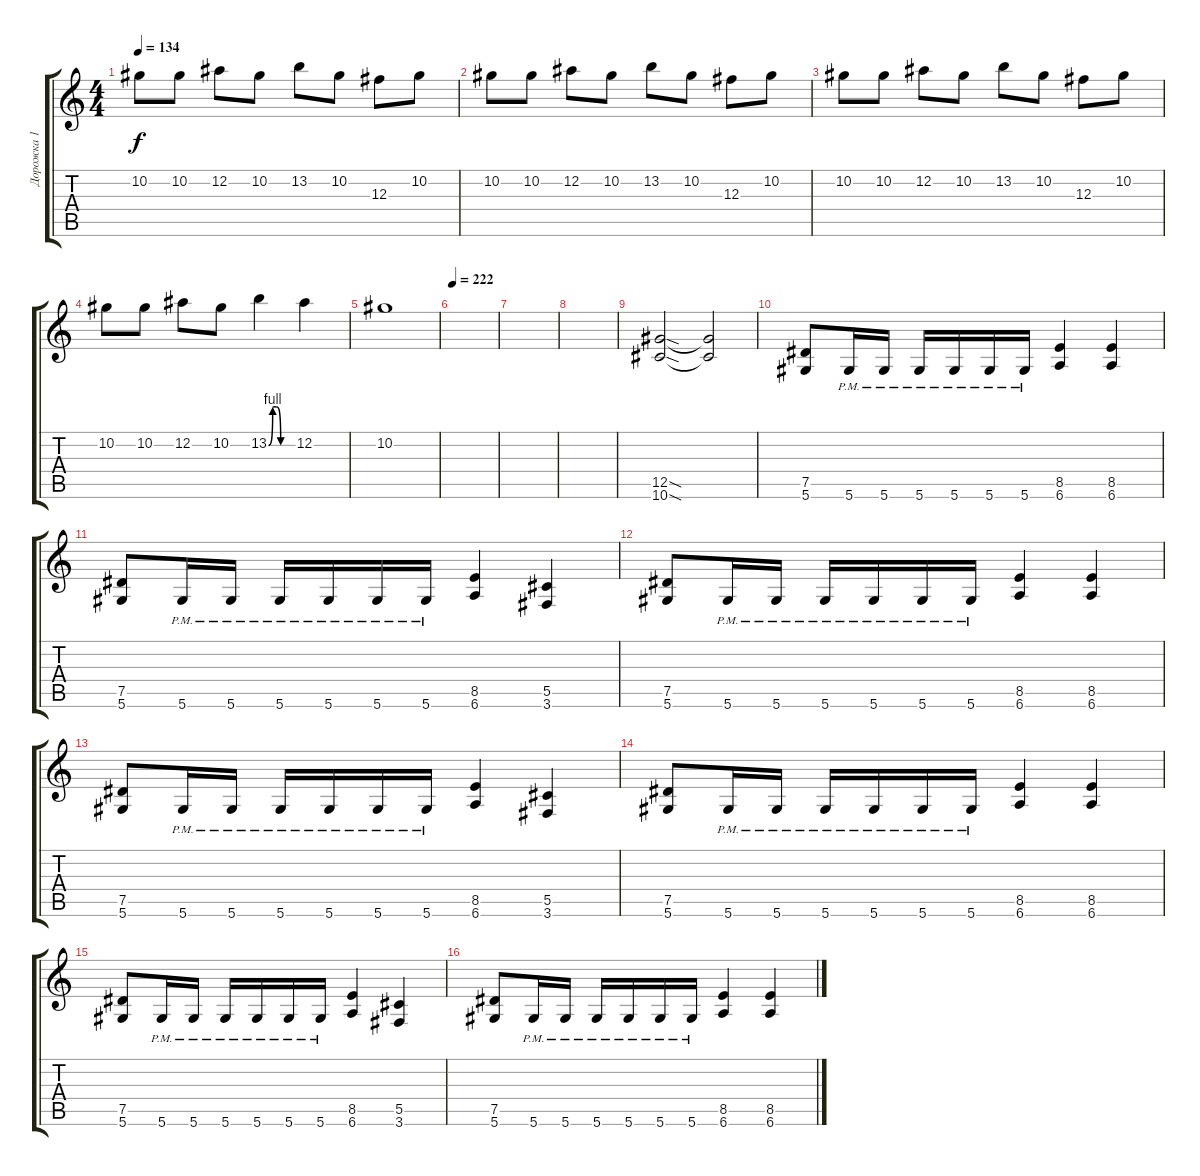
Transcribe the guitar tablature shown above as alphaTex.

\track ("Дорожка 1" "Дорожка 1") {instrument distortionguitar}
\staff {score tabs}
\tuning (Eb4 Bb3 Gb3 Db3 Ab2 Eb2) {hide}
\ts (4 4)
\tempo 134
\clef g2
\ks c
10.2.8{dy f} 10.2.8 12.2.8 10.2.8 13.2.8 10.2.8 12.3.8 10.2.8 |
10.2.8 10.2.8 12.2.8 10.2.8 13.2.8 10.2.8 12.3.8 10.2.8 |
10.2.8 10.2.8 12.2.8 10.2.8 13.2.8 10.2.8 12.3.8 10.2.8 |
10.2.8 10.2.8 12.2.8 10.2.8 13.2{be (custom 0 0 10 4 20 4 30 0 60 0)}.4 12.2.4 |
10.2.1 |
\tempo 222
|
|
|
(12.5{sod} 10.6{sod}).2 (12.5{t} 10.6{t}).2 |
(7.5 5.6).8 5.6{pm}.16 5.6{pm}.16 5.6{pm}.16 5.6{pm}.16 5.6{pm}.16 5.6{pm}.16 (8.5 6.6).4 (8.5 6.6).4 |
(7.5 5.6).8 5.6{pm}.16 5.6{pm}.16 5.6{pm}.16 5.6{pm}.16 5.6{pm}.16 5.6{pm}.16 (8.5 6.6).4 (5.5 3.6).4 |
(7.5 5.6).8 5.6{pm}.16 5.6{pm}.16 5.6{pm}.16 5.6{pm}.16 5.6{pm}.16 5.6{pm}.16 (8.5 6.6).4 (8.5 6.6).4 |
(7.5 5.6).8 5.6{pm}.16 5.6{pm}.16 5.6{pm}.16 5.6{pm}.16 5.6{pm}.16 5.6{pm}.16 (8.5 6.6).4 (5.5 3.6).4 |
(7.5 5.6).8 5.6{pm}.16 5.6{pm}.16 5.6{pm}.16 5.6{pm}.16 5.6{pm}.16 5.6{pm}.16 (8.5 6.6).4 (8.5 6.6).4 |
(7.5 5.6).8 5.6{pm}.16 5.6{pm}.16 5.6{pm}.16 5.6{pm}.16 5.6{pm}.16 5.6{pm}.16 (8.5 6.6).4 (5.5 3.6).4 |
(7.5 5.6).8 5.6{pm}.16 5.6{pm}.16 5.6{pm}.16 5.6{pm}.16 5.6{pm}.16 5.6{pm}.16 (8.5 6.6).4 (8.5 6.6).4
